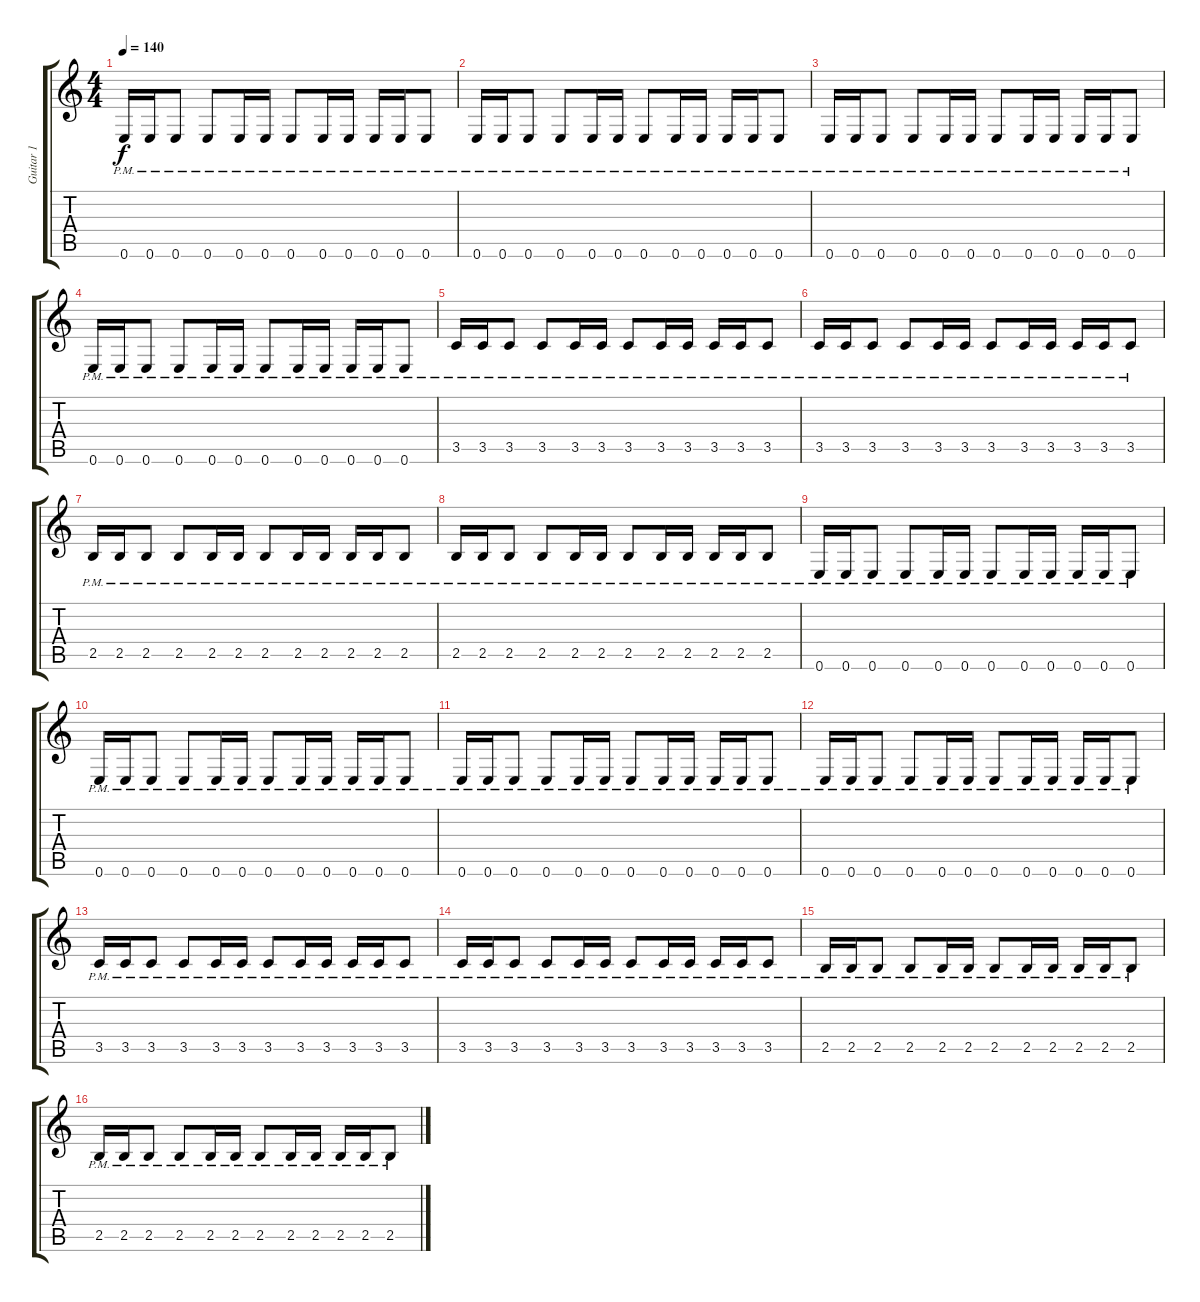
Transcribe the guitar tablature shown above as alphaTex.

\track ("Guitar 1" "Guitar 1") {instrument overdrivenguitar}
\staff {score tabs}
\tuning (E4 B3 G3 D3 A2 E2) {hide}
\ts (4 4)
\tempo 140
\clef g2
\ks c
0.6{pm}.16{dy f} 0.6{pm}.16 0.6{pm}.8 0.6{pm}.8 0.6{pm}.16 0.6{pm}.16 0.6{pm}.8 0.6{pm}.16 0.6{pm}.16 0.6{pm}.16 0.6{pm}.16 0.6{pm}.8 |
0.6{pm}.16 0.6{pm}.16 0.6{pm}.8 0.6{pm}.8 0.6{pm}.16 0.6{pm}.16 0.6{pm}.8 0.6{pm}.16 0.6{pm}.16 0.6{pm}.16 0.6{pm}.16 0.6{pm}.8 |
0.6{pm}.16 0.6{pm}.16 0.6{pm}.8 0.6{pm}.8 0.6{pm}.16 0.6{pm}.16 0.6{pm}.8 0.6{pm}.16 0.6{pm}.16 0.6{pm}.16 0.6{pm}.16 0.6{pm}.8 |
0.6{pm}.16 0.6{pm}.16 0.6{pm}.8 0.6{pm}.8 0.6{pm}.16 0.6{pm}.16 0.6{pm}.8 0.6{pm}.16 0.6{pm}.16 0.6{pm}.16 0.6{pm}.16 0.6{pm}.8 |
3.5{pm}.16 3.5{pm}.16 3.5{pm}.8 3.5{pm}.8 3.5{pm}.16 3.5{pm}.16 3.5{pm}.8 3.5{pm}.16 3.5{pm}.16 3.5{pm}.16 3.5{pm}.16 3.5{pm}.8 |
3.5{pm}.16 3.5{pm}.16 3.5{pm}.8 3.5{pm}.8 3.5{pm}.16 3.5{pm}.16 3.5{pm}.8 3.5{pm}.16 3.5{pm}.16 3.5{pm}.16 3.5{pm}.16 3.5{pm}.8 |
2.5{pm}.16 2.5{pm}.16 2.5{pm}.8 2.5{pm}.8 2.5{pm}.16 2.5{pm}.16 2.5{pm}.8 2.5{pm}.16 2.5{pm}.16 2.5{pm}.16 2.5{pm}.16 2.5{pm}.8 |
2.5{pm}.16 2.5{pm}.16 2.5{pm}.8 2.5{pm}.8 2.5{pm}.16 2.5{pm}.16 2.5{pm}.8 2.5{pm}.16 2.5{pm}.16 2.5{pm}.16 2.5{pm}.16 2.5{pm}.8 |
0.6{pm}.16{volume 13 instrument overdrivenguitar} 0.6{pm}.16 0.6{pm}.8 0.6{pm}.8 0.6{pm}.16 0.6{pm}.16 0.6{pm}.8 0.6{pm}.16 0.6{pm}.16 0.6{pm}.16 0.6{pm}.16 0.6{pm}.8 |
0.6{pm}.16 0.6{pm}.16 0.6{pm}.8 0.6{pm}.8 0.6{pm}.16 0.6{pm}.16 0.6{pm}.8 0.6{pm}.16 0.6{pm}.16 0.6{pm}.16 0.6{pm}.16 0.6{pm}.8 |
0.6{pm}.16 0.6{pm}.16 0.6{pm}.8 0.6{pm}.8 0.6{pm}.16 0.6{pm}.16 0.6{pm}.8 0.6{pm}.16 0.6{pm}.16 0.6{pm}.16 0.6{pm}.16 0.6{pm}.8 |
0.6{pm}.16 0.6{pm}.16 0.6{pm}.8 0.6{pm}.8 0.6{pm}.16 0.6{pm}.16 0.6{pm}.8 0.6{pm}.16 0.6{pm}.16 0.6{pm}.16 0.6{pm}.16 0.6{pm}.8 |
3.5{pm}.16 3.5{pm}.16 3.5{pm}.8 3.5{pm}.8 3.5{pm}.16 3.5{pm}.16 3.5{pm}.8 3.5{pm}.16 3.5{pm}.16 3.5{pm}.16 3.5{pm}.16 3.5{pm}.8 |
3.5{pm}.16 3.5{pm}.16 3.5{pm}.8 3.5{pm}.8 3.5{pm}.16 3.5{pm}.16 3.5{pm}.8 3.5{pm}.16 3.5{pm}.16 3.5{pm}.16 3.5{pm}.16 3.5{pm}.8 |
2.5{pm}.16 2.5{pm}.16 2.5{pm}.8 2.5{pm}.8 2.5{pm}.16 2.5{pm}.16 2.5{pm}.8 2.5{pm}.16 2.5{pm}.16 2.5{pm}.16 2.5{pm}.16 2.5{pm}.8 |
2.5{pm}.16 2.5{pm}.16 2.5{pm}.8 2.5{pm}.8 2.5{pm}.16 2.5{pm}.16 2.5{pm}.8 2.5{pm}.16 2.5{pm}.16 2.5{pm}.16 2.5{pm}.16 2.5{pm}.8
